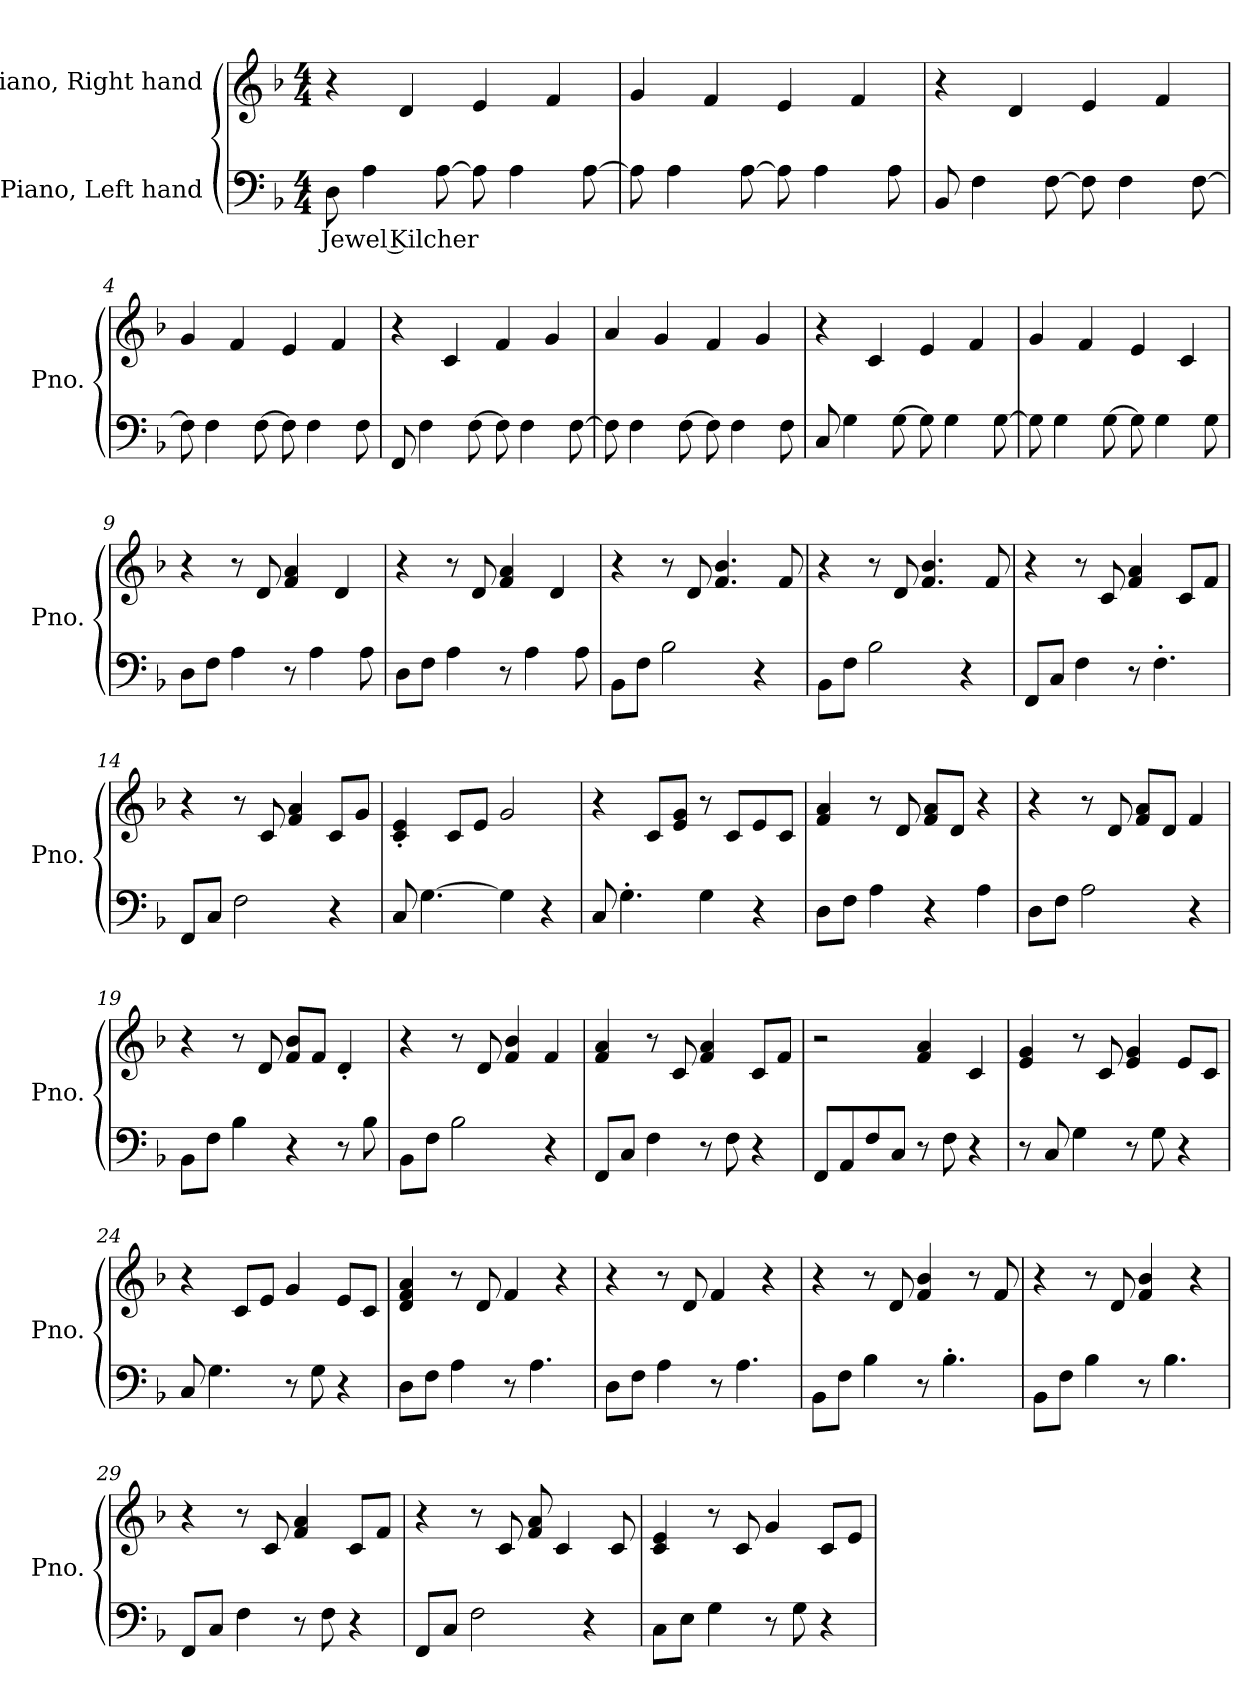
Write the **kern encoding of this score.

**kern	**text	**kern
*part2	*part2	*part1
*staff2	*staff2	*staff1
*I"Piano, Left hand	*	*I"Piano, Right hand
*I'Pno.	*	*I'Pno.
*clefF4	*	*clefG2
*k[b-]	*	*k[b-]
*M4/4	*	*M4/4
*MM120	*	*MM120
=1	=1	=1
!	!LO:LY:b	!
8D\	Jewel Kilcher	4r
4A\	.	.
.	.	4d/
[8A\	.	.
8A\]	.	4e/
4A\	.	.
.	.	4f/
[8A\	.	.
=2	=2	=2
8A\]	.	4g/
4A\	.	.
.	.	4f/
[8A\	.	.
8A\]	.	4e/
4A\	.	.
.	.	4f/
8A\	.	.
=3	=3	=3
8BB-/	.	4r
4F\	.	.
.	.	4d/
[8F\	.	.
8F\]	.	4e/
4F\	.	.
.	.	4f/
[8F\	.	.
=4	=4	=4
8F\]	.	4g/
4F\	.	.
.	.	4f/
[8F\	.	.
8F\]	.	4e/
4F\	.	.
.	.	4f/
8F\	.	.
!!LO:LB:g=z
=5	=5	=5
8FF/	.	4r
4F\	.	.
.	.	4c/
[8F\	.	.
8F\]	.	4f/
4F\	.	.
.	.	4g/
[8F\	.	.
=6	=6	=6
8F\]	.	4a/
4F\	.	.
.	.	4g/
[8F\	.	.
8F\]	.	4f/
4F\	.	.
.	.	4g/
8F\	.	.
=7	=7	=7
8C/	.	4r
4G\	.	.
.	.	4c/
[8G\	.	.
8G\]	.	4e/
4G\	.	.
.	.	4f/
[8G\	.	.
=8	=8	=8
8G\]	.	4g/
4G\	.	.
.	.	4f/
[8G\	.	.
8G\]	.	4e/
4G\	.	.
.	.	4c/
8G\	.	.
=9	=9	=9
8D\L	.	4r
8F\J	.	.
4A\	.	8r
.	.	8d/
8r	.	4f/ 4a/
4A\	.	.
.	.	4d/
8A\	.	.
=10	=10	=10
8D\L	.	4r
8F\J	.	.
4A\	.	8r
.	.	8d/
8r	.	4f/ 4a/
4A\	.	.
.	.	4d/
8A\	.	.
!!LO:LB:g=z
=11	=11	=11
8BB-\L	.	4r
8F\J	.	.
2B-\	.	8r
.	.	8d/
.	.	4.f/ 4.b-/
4r	.	.
.	.	8f/
=12	=12	=12
8BB-\L	.	4r
8F\J	.	.
2B-\	.	8r
.	.	8d/
.	.	4.f/ 4.b-/
4r	.	.
.	.	8f/
=13	=13	=13
8FF/L	.	4r
8C/J	.	.
4F\	.	8r
.	.	8c/
8r	.	4f/ 4a/
4.F'\	.	.
.	.	8c/L
.	.	8f/J
=14	=14	=14
8FF/L	.	4r
8C/J	.	.
2F\	.	8r
.	.	8c/
.	.	4f/ 4a/
4r	.	8c/L
.	.	8g/J
=15	=15	=15
8C/	.	4c/' 4e/'
[4.G\	.	.
.	.	8c/L
.	.	8e/J
4G\]	.	2g/
4r	.	.
!!LO:LB:g=z
=16	=16	=16
8C/	.	4r
4.G'\	.	.
.	.	8c/L
.	.	8e/ 8g/J
4G\	.	8r
.	.	8c/L
4r	.	8e/
.	.	8c/J
=17	=17	=17
8D\L	.	4f/ 4a/
8F\J	.	.
4A\	.	8r
.	.	8d/
4r	.	8f/ 8a/L
.	.	8d/J
4A\	.	4r
=18	=18	=18
8D\L	.	4r
8F\J	.	.
2A\	.	8r
.	.	8d/
.	.	8f/ 8a/L
.	.	8d/J
4r	.	4f/
=19	=19	=19
8BB-\L	.	4r
8F\J	.	.
4B-\	.	8r
.	.	8d/
4r	.	8f/ 8b-/L
.	.	8f/J
8r	.	4d'/
8B-\	.	.
=20	=20	=20
8BB-\L	.	4r
8F\J	.	.
2B-\	.	8r
.	.	8d/
.	.	4f/ 4b-/
4r	.	4f/
!!LO:LB:g=z
=21	=21	=21
8FF/L	.	4f/ 4a/
8C/J	.	.
4F\	.	8r
.	.	8c/
8r	.	4f/ 4a/
8F\	.	.
4r	.	8c/L
.	.	8f/J
=22	=22	=22
8FF/L	.	2r
8AA/	.	.
8F/	.	.
8C/J	.	.
8r	.	4f/ 4a/
8F\	.	.
4r	.	4c/
=23	=23	=23
8r	.	4e/ 4g/
8C/	.	.
4G\	.	8r
.	.	8c/
8r	.	4e/ 4g/
8G\	.	.
4r	.	8e/L
.	.	8c/J
=24	=24	=24
8C/	.	4r
4.G\	.	.
.	.	8c/L
.	.	8e/J
8r	.	4g/
8G\	.	.
4r	.	8e/L
.	.	8c/J
=25	=25	=25
8D\L	.	4d/ 4f/ 4a/
8F\J	.	.
4A\	.	8r
.	.	8d/
8r	.	4f/
4.A\	.	.
.	.	4r
!!LO:LB:g=z
=26	=26	=26
8D\L	.	4r
8F\J	.	.
4A\	.	8r
.	.	8d/
8r	.	4f/
4.A\	.	.
.	.	4r
=27	=27	=27
8BB-\L	.	4r
8F\J	.	.
4B-\	.	8r
.	.	8d/
8r	.	4f/ 4b-/
4.B-'\	.	.
.	.	8r
.	.	8f/
=28	=28	=28
8BB-\L	.	4r
8F\J	.	.
4B-\	.	8r
.	.	8d/
8r	.	4f/ 4b-/
4.B-\	.	.
.	.	4r
=29	=29	=29
8FF/L	.	4r
8C/J	.	.
4F\	.	8r
.	.	8c/
8r	.	4f/ 4a/
8F\	.	.
4r	.	8c/L
.	.	8f/J
=30	=30	=30
8FF/L	.	4r
8C/J	.	.
2F\	.	8r
.	.	8c/
.	.	8f/ 8a/
.	.	4c/
4r	.	.
.	.	8c/
!!LO:PB:g=z
=31	=31	=31
8C\L	.	4c/ 4e/
8E\J	.	.
4G\	.	8r
.	.	8c/
8r	.	4g/
8G\	.	.
4r	.	8c/L
.	.	8e/J
=	=	=
*-	*-	*-
